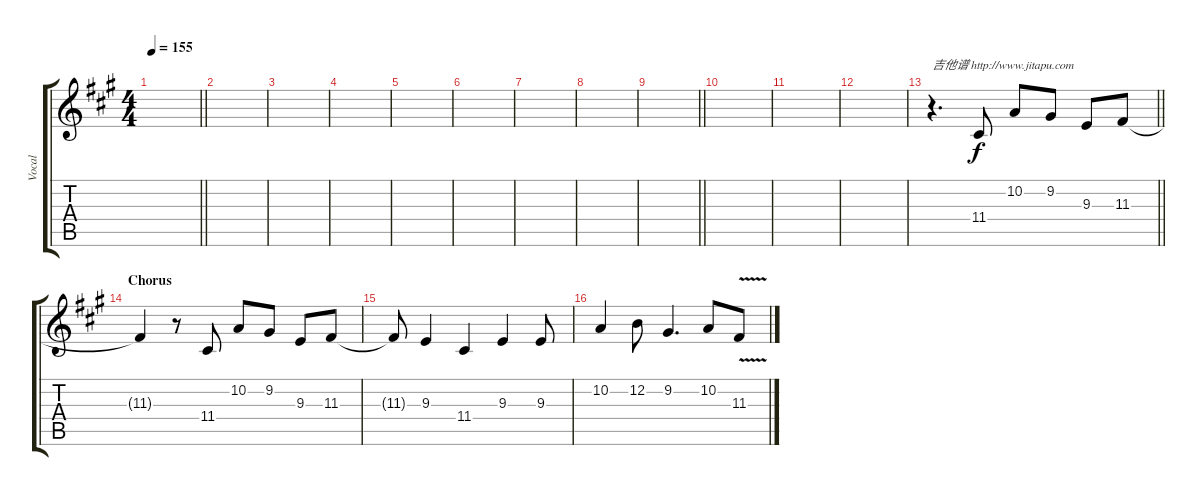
\track ("Vocal" "Vocal") {instrument lead1square}
\staff {score tabs}
\tuning (E4 B3 G3 D3 A2 E2) {hide}
\ts (4 4)
\tempo 155
\clef g2
\barLineRight lightlight
\ks a
|
|
|
|
|
|
|
|
\barLineRight lightlight
|
|
|
|
\barLineRight lightlight
r.4{d txt "吉他谱 http://www.jitapu.com"} 11.4.8 10.2.8 9.2.8 9.3.8 11.3.8 |
\section ("" "Chorus")
11.3{t}.4 r.8 11.4.8 10.2.8 9.2.8 9.3.8 11.3.8 |
11.3{t}.8 9.3.4 11.4.4 9.3.4 9.3.8 |
10.2.4 12.2.8 9.2.4{d} 10.2.8 11.3{v}.8
